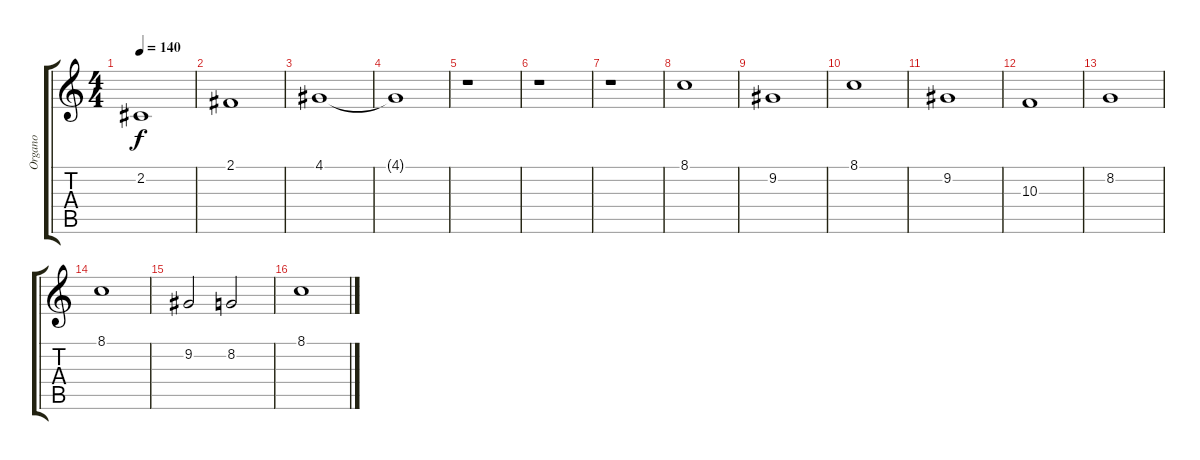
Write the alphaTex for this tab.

\track ("Organo" "Organo") {instrument lead1square}
\staff {score tabs}
\tuning (E4 B3 G3 D3 A2 E2) {hide}
\ts (4 4)
\tempo 140
\clef g2
\ks c
2.2{t}.1{dy f} |
2.1.1 |
4.1.1 |
4.1{t}.1 |
r.1 |
r.1 |
r.1 |
8.1.1 |
9.2.1 |
8.1.1 |
9.2.1 |
10.3.1 |
8.2.1 |
8.1.1 |
9.2.2 8.2.2 |
8.1.1
